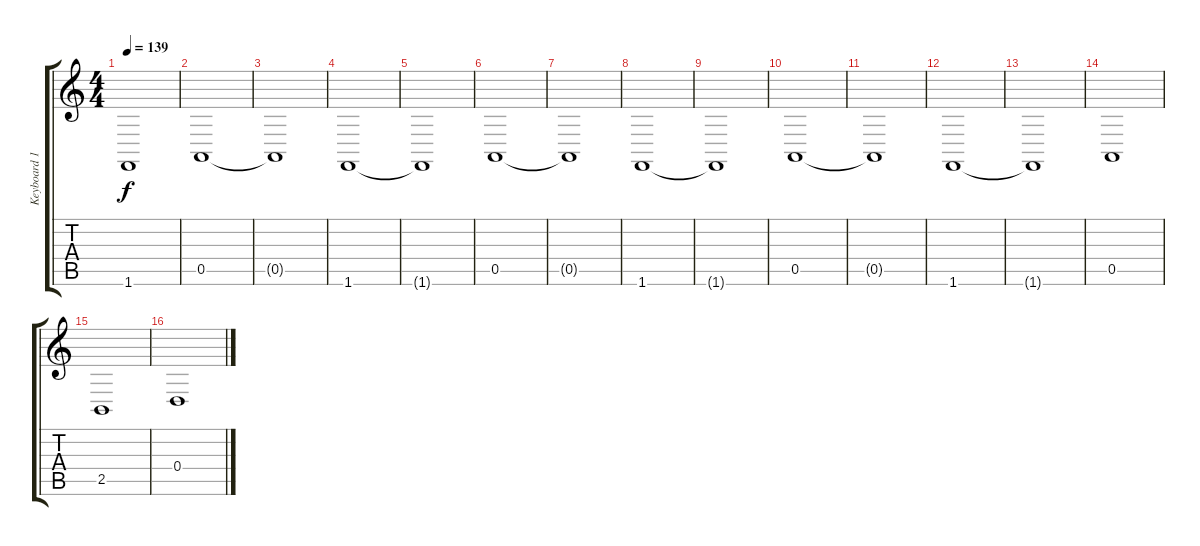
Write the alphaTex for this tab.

\track ("Keyboard 1" "Keyboard 1") {instrument stringensemble1}
\staff {score tabs}
\tuning (E4 B3 G3 D3 A2 E2) {hide}
\ts (4 4)
\tempo 139
\clef g2
\ks c
1.6{t}.1{dy f} |
0.5.1 |
0.5{t}.1 |
1.6.1 |
1.6{t}.1 |
0.5.1 |
0.5{t}.1 |
1.6.1 |
1.6{t}.1 |
0.5.1 |
0.5{t}.1 |
1.6.1 |
1.6{t}.1 |
0.5.1 |
2.5.1 |
0.4.1
